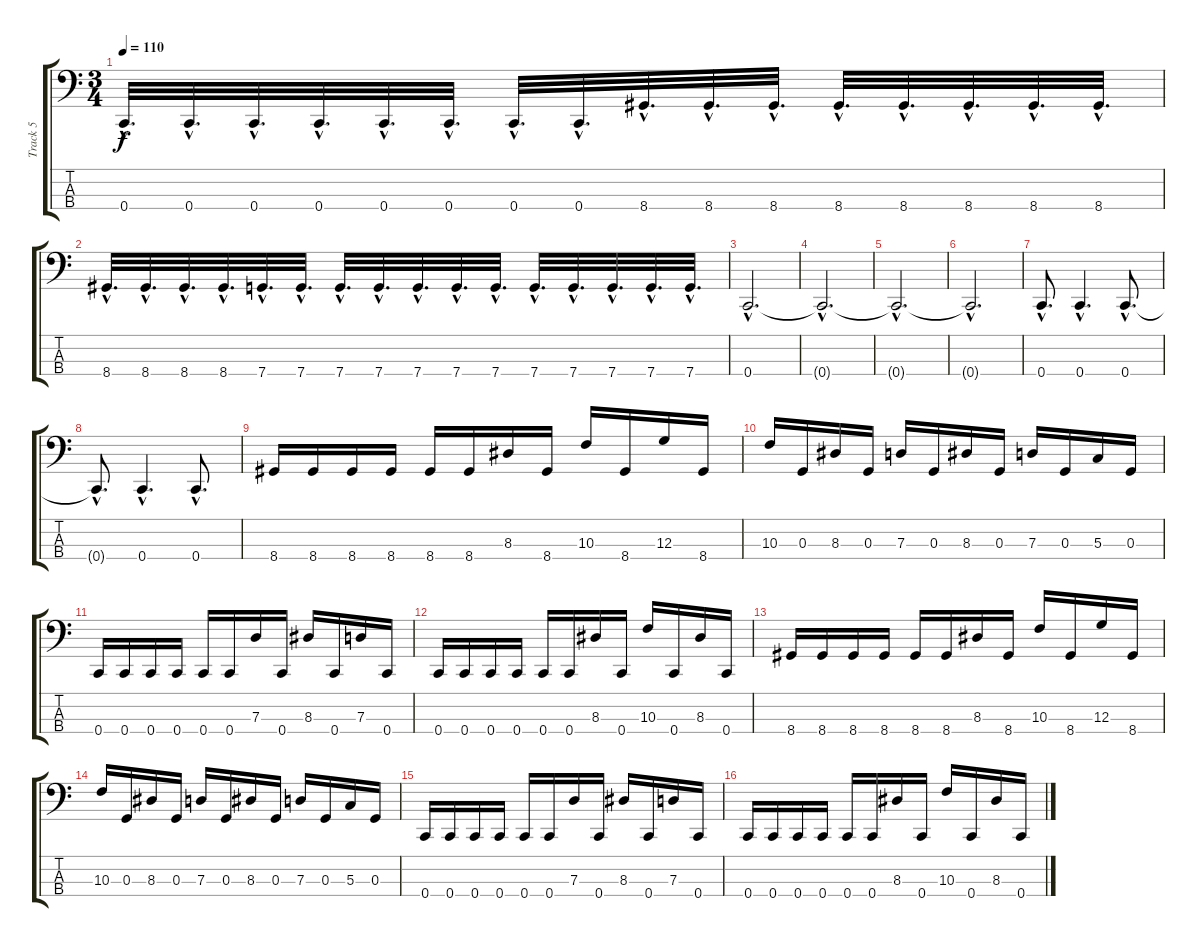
\track ("Track 5" "Track 5") {instrument electricbasspick}
\staff {score tabs}
\tuning (F2 C2 G1 C1) {hide}
\ts (3 4)
\tempo 110
\clef f4
\ks c
0.4{hac}.32{d dy f} 0.4{hac}.32{d} 0.4{hac}.32{d} 0.4{hac}.32{d} 0.4{hac}.32{d} 0.4{hac}.32{d} 0.4{hac}.32{d} 0.4{hac}.32{d} 8.4{hac}.32{d} 8.4{hac}.32{d} 8.4{hac}.32{d} 8.4{hac}.32{d} 8.4{hac}.32{d} 8.4{hac}.32{d} 8.4{hac}.32{d} 8.4{hac}.32{d} |
8.4{hac}.32{d} 8.4{hac}.32{d} 8.4{hac}.32{d} 8.4{hac}.32{d} 7.4{hac}.32{d} 7.4{hac}.32{d} 7.4{hac}.32{d} 7.4{hac}.32{d} 7.4{hac}.32{d} 7.4{hac}.32{d} 7.4{hac}.32{d} 7.4{hac}.32{d} 7.4{hac}.32{d} 7.4{hac}.32{d} 7.4{hac}.32{d} 7.4{hac}.32{d} |
0.4{hac}.2{d} |
0.4{hac t}.2{d} |
0.4{hac t}.2{d} |
0.4{hac t}.2{d} |
0.4{hac}.8{d} 0.4{hac}.4{d} 0.4{hac}.8{d} |
0.4{hac t}.8{d} 0.4{hac}.4{d} 0.4{hac}.8{d} |
8.4.16 8.4.16 8.4.16 8.4.16 8.4.16 8.4.16 8.3.16 8.4.16 10.3.16 8.4.16 12.3.16 8.4.16 |
10.3.16 0.3.16 8.3.16 0.3.16 7.3.16 0.3.16 8.3.16 0.3.16 7.3.16 0.3.16 5.3.16 0.3.16 |
0.4.16 0.4.16 0.4.16 0.4.16 0.4.16 0.4.16 7.3.16 0.4.16 8.3.16 0.4.16 7.3.16 0.4.16 |
0.4.16 0.4.16 0.4.16 0.4.16 0.4.16 0.4.16 8.3.16 0.4.16 10.3.16 0.4.16 8.3.16 0.4.16 |
8.4.16 8.4.16 8.4.16 8.4.16 8.4.16 8.4.16 8.3.16 8.4.16 10.3.16 8.4.16 12.3.16 8.4.16 |
10.3.16 0.3.16 8.3.16 0.3.16 7.3.16 0.3.16 8.3.16 0.3.16 7.3.16 0.3.16 5.3.16 0.3.16 |
0.4.16 0.4.16 0.4.16 0.4.16 0.4.16 0.4.16 7.3.16 0.4.16 8.3.16 0.4.16 7.3.16 0.4.16 |
0.4.16 0.4.16 0.4.16 0.4.16 0.4.16 0.4.16 8.3.16 0.4.16 10.3.16 0.4.16 8.3.16 0.4.16
